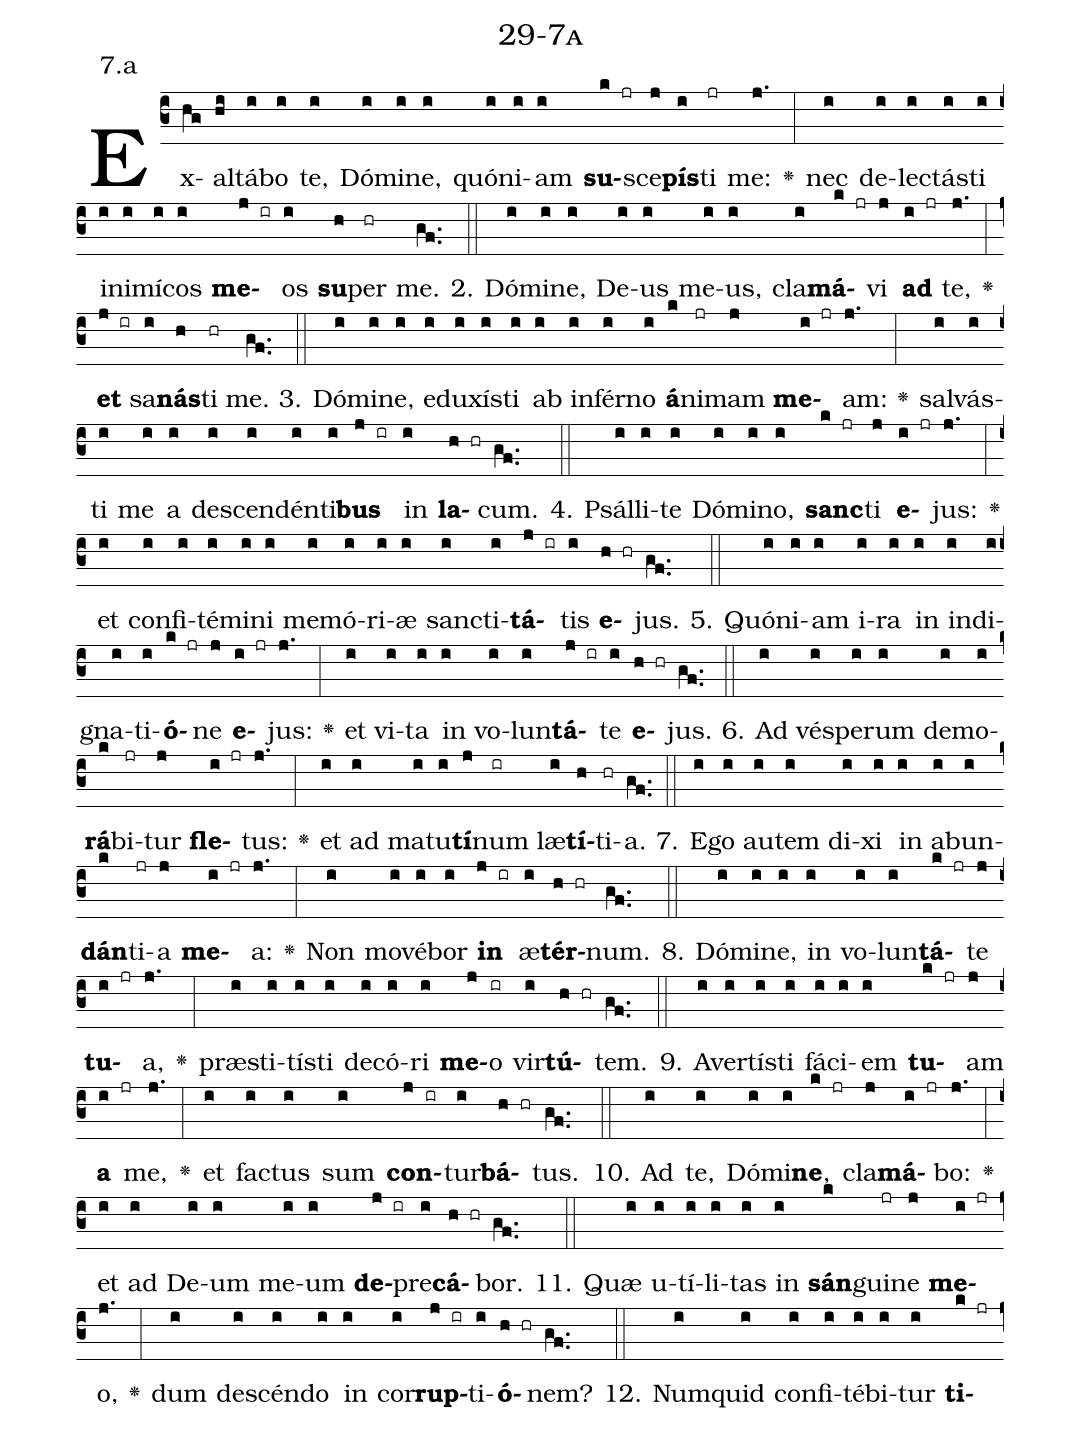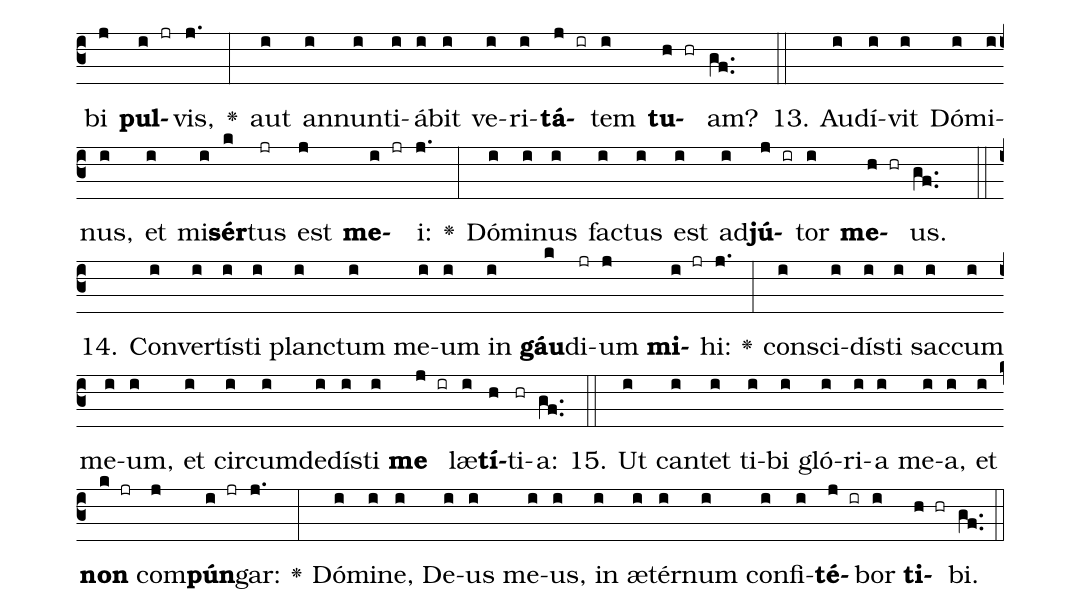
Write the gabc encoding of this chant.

name: 29-7a;
annotation: 7.a;
%%
(c3)Ex(hg)al(hi)tá(i)bo(i) te,(i) Dó(i)mi(i)ne,(i) quón(i)i(i)am(i) <b>su</b>(k jr)sce(j)<b>pís</b>(i)ti(jr) me:(j.) <v>\greheightstar</v>(:) nec(i) de(i)lec(i)tás(i)ti(i) in(i)i(i)mí(i)cos(i) <b>me</b>(j ir)os(i) <b>su</b>(h)per(hr) me.(gf..) (::)
2. Dó(i)mi(i)ne,(i) De(i)us(i) me(i)us,(i) cla(i)<b>má</b>(k jr)vi(j) <b>ad</b>(i jr) te,(j.) <v>\greheightstar</v>(:) <b>et</b>(j ir) sa(i)<b>nás</b>(h)ti(hr) me.(gf..) (::)
3. Dó(i)mi(i)ne,(i) e(i)du(i)xís(i)ti(i) ab(i) in(i)fér(i)no(i) <b>á</b>(k)ni(jr)mam(j) <b>me</b>(i jr)am:(j.) <v>\greheightstar</v>(:) sal(i)vás(i)ti(i) me(i) a(i) de(i)scen(i)dén(i)ti(i)<b>bus</b>(j ir) in(i) <b>la</b>(h hr)cum.(gf..) (::)
4. Psál(i)li(i)te(i) Dó(i)mi(i)no,(i) <b>sanc</b>(k jr)ti(j) <b>e</b>(i jr)jus:(j.) <v>\greheightstar</v>(:) et(i) con(i)fi(i)té(i)mi(i)ni(i) me(i)mó(i)ri(i)æ(i) sanc(i)ti(i)<b>tá</b>(j ir)tis(i) <b>e</b>(h hr)jus.(gf..) (::)
5. Quón(i)i(i)am(i) i(i)ra(i) in(i) in(i)di(i)gna(i)ti(i)<b>ó</b>(k jr)ne(j) <b>e</b>(i jr)jus:(j.) <v>\greheightstar</v>(:) et(i) vi(i)ta(i) in(i) vo(i)lun(i)<b>tá</b>(j ir)te(i) <b>e</b>(h hr)jus.(gf..) (::)
6. Ad(i) vés(i)pe(i)rum(i) de(i)mo(i)<b>rá</b>(k)bi(jr)tur(j) <b>fle</b>(i jr)tus:(j.) <v>\greheightstar</v>(:) et(i) ad(i) ma(i)tu(i)<b>tí</b>(j)num(ir) læ(i)<b>tí</b>(h)ti(hr)a.(gf..) (::)
7. E(i)go(i) au(i)tem(i) di(i)xi(i) in(i) ab(i)un(i)<b>dán</b>(k)ti(jr)a(j) <b>me</b>(i jr)a:(j.) <v>\greheightstar</v>(:) Non(i) mo(i)vé(i)bor(i) <b>in</b>(j ir) æ(i)<b>tér</b>(h hr)num.(gf..) (::)
8. Dó(i)mi(i)ne,(i) in(i) vo(i)lun(i)<b>tá</b>(k jr)te(j) <b>tu</b>(i jr)a,(j.) <v>\greheightstar</v>(:) præ(i)sti(i)tís(i)ti(i) de(i)có(i)ri(i) <b>me</b>(j)o(ir) vir(i)<b>tú</b>(h hr)tem.(gf..) (::)
9. A(i)ver(i)tís(i)ti(i) fá(i)ci(i)em(i) <b>tu</b>(k jr)am(j) <b>a</b>(i jr) me,(j.) <v>\greheightstar</v>(:) et(i) fac(i)tus(i) sum(i) <b>con</b>(j ir)tur(i)<b>bá</b>(h hr)tus.(gf..) (::)
10. Ad(i) te,(i) Dó(i)mi(i)<b>ne</b>,(k jr) cla(j)<b>má</b>(i jr)bo:(j.) <v>\greheightstar</v>(:) et(i) ad(i) De(i)um(i) me(i)um(i) <b>de</b>(j ir)pre(i)<b>cá</b>(h hr)bor.(gf..) (::)
11. Quæ(i) u(i)tí(i)li(i)tas(i) in(i) <b>sán</b>(k)gui(jr)ne(j) <b>me</b>(i jr)o,(j.) <v>\greheightstar</v>(:) dum(i) de(i)scén(i)do(i) in(i) cor(i)<b>rup</b>(j ir)ti(i)<b>ó</b>(h hr)nem?(gf..) (::)
12. Num(i)quid(i) con(i)fi(i)té(i)bi(i)tur(i) <b>ti</b>(k jr)bi(j) <b>pul</b>(i jr)vis,(j.) <v>\greheightstar</v>(:) aut(i) an(i)nun(i)ti(i)á(i)bit(i) ve(i)ri(i)<b>tá</b>(j ir)tem(i) <b>tu</b>(h hr)am?(gf..) (::)
13. Au(i)dí(i)vit(i) Dó(i)mi(i)nus,(i) et(i) mi(i)<b>sér</b>(k)tus(jr) est(j) <b>me</b>(i jr)i:(j.) <v>\greheightstar</v>(:) Dó(i)mi(i)nus(i) fac(i)tus(i) est(i) ad(i)<b>jú</b>(j ir)tor(i) <b>me</b>(h hr)us.(gf..) (::)
14. Con(i)ver(i)tís(i)ti(i) planc(i)tum(i) me(i)um(i) in(i) <b>gáu</b>(k)di(jr)um(j) <b>mi</b>(i jr)hi:(j.) <v>\greheightstar</v>(:) con(i)sci(i)dís(i)ti(i) sac(i)cum(i) me(i)um,(i) et(i) cir(i)cum(i)de(i)dís(i)ti(i) <b>me</b>(j ir) læ(i)<b>tí</b>(h)ti(hr)a:(gf..) (::)
15. Ut(i) can(i)tet(i) ti(i)bi(i) gló(i)ri(i)a(i) me(i)a,(i) et(i) <b>non</b>(k jr) com(j)<b>pún</b>(i jr)gar:(j.) <v>\greheightstar</v>(:) Dó(i)mi(i)ne,(i) De(i)us(i) me(i)us,(i) in(i) æ(i)tér(i)num(i) con(i)fi(i)<b>té</b>(j ir)bor(i) <b>ti</b>(h hr)bi.(gf..) (::)
